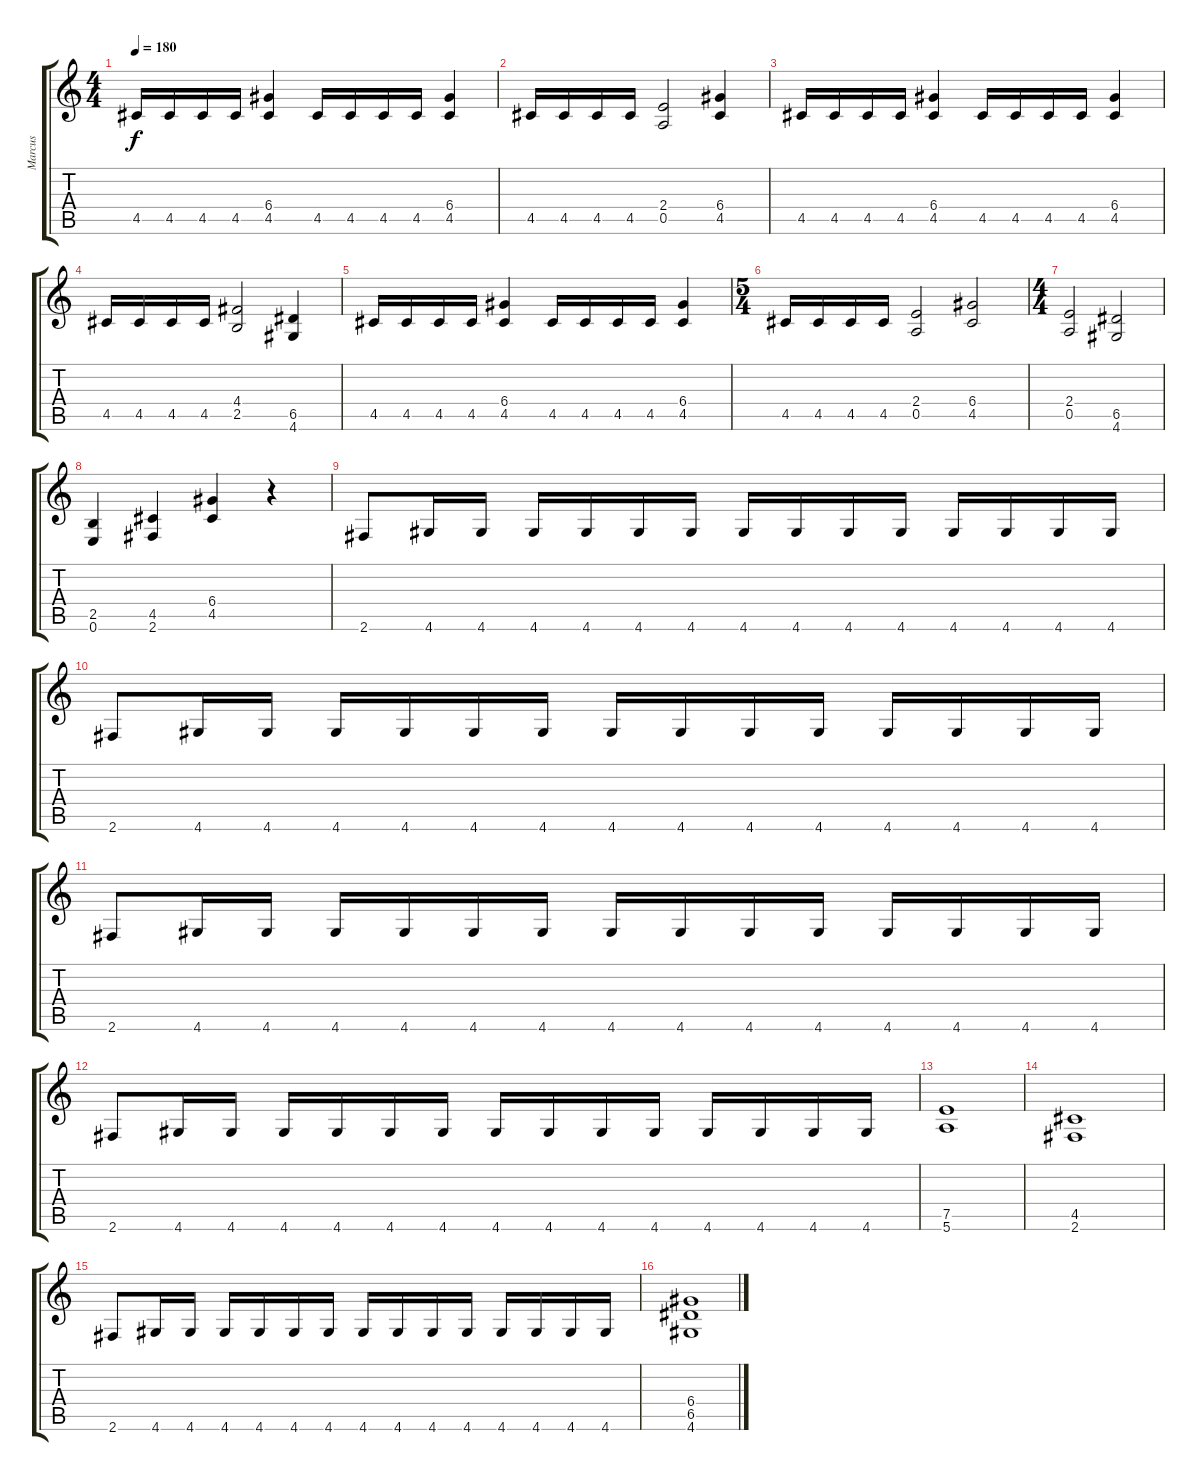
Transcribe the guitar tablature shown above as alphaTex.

\track ("Marcus" "Marcus") {instrument distortionguitar}
\staff {score tabs}
\tuning (E4 B3 G3 D3 A2 E2) {hide}
\ts (4 4)
\tempo 180
\clef g2
\ks c
4.5.16{dy f} 4.5.16 4.5.16 4.5.16 (6.4 4.5).4 4.5.16 4.5.16 4.5.16 4.5.16 (6.4 4.5).4 |
4.5.16 4.5.16 4.5.16 4.5.16 (2.4 0.5).2 (6.4 4.5).4 |
4.5.16 4.5.16 4.5.16 4.5.16 (6.4 4.5).4 4.5.16 4.5.16 4.5.16 4.5.16 (6.4 4.5).4 |
4.5.16 4.5.16 4.5.16 4.5.16 (4.4 2.5).2 (6.5 4.6).4 |
4.5.16 4.5.16 4.5.16 4.5.16 (6.4 4.5).4 4.5.16 4.5.16 4.5.16 4.5.16 (6.4 4.5).4 |
\ts (5 4)
4.5.16 4.5.16 4.5.16 4.5.16 (2.4 0.5).2 (6.4 4.5).2 |
\ts (4 4)
(2.4 0.5).2 (6.5 4.6).2 |
(2.5 0.6).4 (4.5 2.6).4 (6.4 4.5).4 r.4 |
2.6.8 4.6.16 4.6.16 4.6.16 4.6.16 4.6.16 4.6.16 4.6.16 4.6.16 4.6.16 4.6.16 4.6.16 4.6.16 4.6.16 4.6.16 |
2.6.8 4.6.16 4.6.16 4.6.16 4.6.16 4.6.16 4.6.16 4.6.16 4.6.16 4.6.16 4.6.16 4.6.16 4.6.16 4.6.16 4.6.16 |
2.6.8 4.6.16 4.6.16 4.6.16 4.6.16 4.6.16 4.6.16 4.6.16 4.6.16 4.6.16 4.6.16 4.6.16 4.6.16 4.6.16 4.6.16 |
2.6.8 4.6.16 4.6.16 4.6.16 4.6.16 4.6.16 4.6.16 4.6.16 4.6.16 4.6.16 4.6.16 4.6.16 4.6.16 4.6.16 4.6.16 |
(7.5 5.6).1 |
(4.5 2.6).1 |
2.6.8 4.6.16 4.6.16 4.6.16 4.6.16 4.6.16 4.6.16 4.6.16 4.6.16 4.6.16 4.6.16 4.6.16 4.6.16 4.6.16 4.6.16 |
(6.4 6.5 4.6).1
